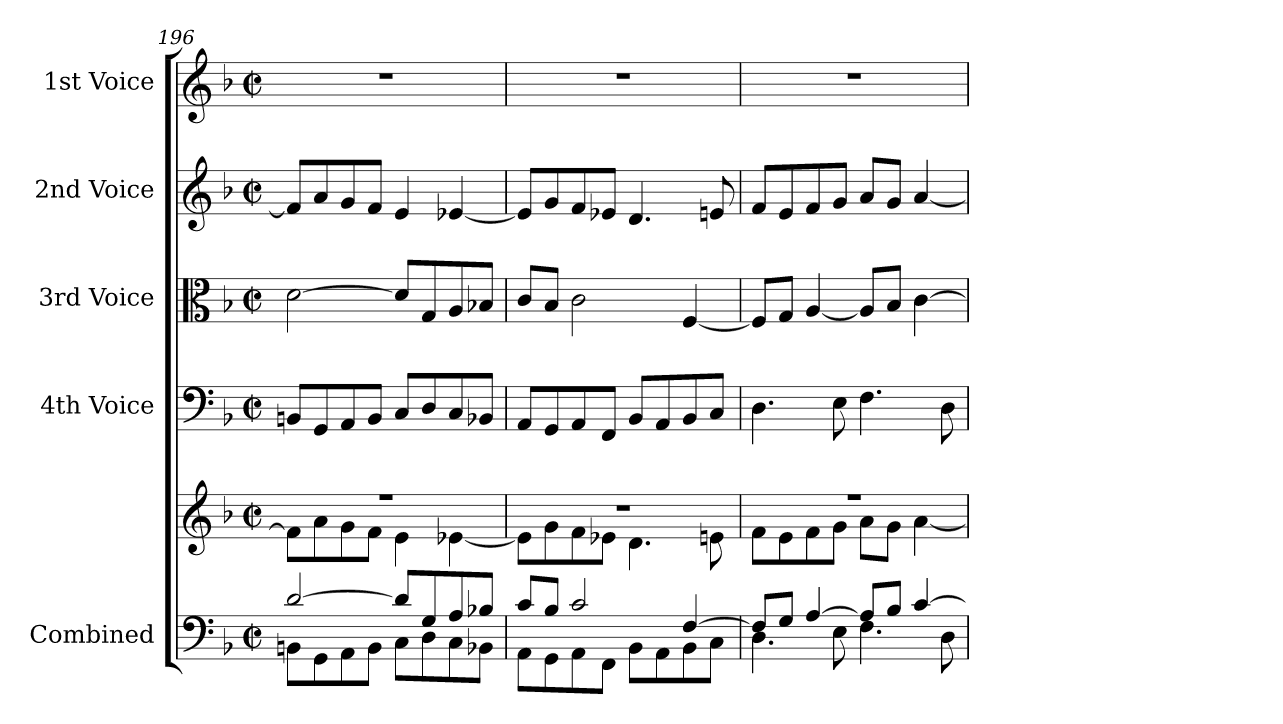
**kern	**kern	**kern	**kern	**kern	**kern
*part5	*part5	*part4	*part3	*part2	*part1
*staff6	*staff5	*staff4	*staff3	*staff2	*staff1
*I"Combined	*	*I"4th Voice	*I"3rd Voice	*I"2nd Voice	*I"1st Voice
!!LO:PB:g=z
*clefF4	*clefG2	*clefF4	*clefC3	*clefG2	*clefG2
*k[b-]	*k[b-]	*k[b-]	*k[b-]	*k[b-]	*k[b-]
*M2/2	*M2/2	*M2/2	*M2/2	*M2/2	*M2/2
*met(c|)	*met(c|)	*met(c|)	*met(c|)	*met(c|)	*met(c|)
=196	=196	=196	=196	=196	=196
*^	*^	*	*	*	*
[2d/	8BBn\L	1r	8f\L]	8BBn/L	[2d\	8f/L]	1r
.	8GG\	.	8a\	8GG/	.	8a/	.
.	8AA\	.	8g\	8AA/	.	8g/	.
.	8BB\J	.	8f\J	8BB/J	.	8f/J	.
8d/L]	8C\L	.	4e\	8C/L	8d/L]	4e/	.
8G/	8D\	.	.	8D/	8G/	.	.
8A/	8C\	.	[4e-X\	8C/	8A/	[4e-X/	.
8B-X/J	8BB-X\J	.	.	8BB-X/J	8B-X/J	.	.
=197	=197	=197	=197	=197	=197	=197	=197
8c/L	8AA\L	1r	8e-\L]	8AA/L	8c/L	8e-/L]	1r
8B-/J	8GG\	.	8g\	8GG/	8B-/J	8g/	.
2c/	8AA\	.	8f\	8AA/	2c\	8f/	.
.	8FF\J	.	8e-X\J	8FF/J	.	8e-X/J	.
.	8BB-\L	.	4.d\	8BB-/L	.	4.d/	.
.	8AA\	.	.	8AA/	.	.	.
[4F/	8BB-\	.	.	8BB-/	[4F/	.	.
.	8C\J	.	8en\	8C/J	.	8en/	.
=198	=198	=198	=198	=198	=198	=198	=198
8F/L]	4.D\	1r	8f\L	4.D\	8F/L]	8f/L	1r
8G/J	.	.	8e\	.	8G/J	8e/	.
[4A/	.	.	8f\	.	[4A/	8f/	.
.	8E\	.	8g\J	8E\	.	8g/J	.
8A/L]	4.F\	.	8a\L	4.F\	8A/L]	8a/L	.
8B-/J	.	.	8g\J	.	8B-/J	8g/J	.
[4c/	.	.	[4a\	.	[4c\	[4a/	.
.	8D\	.	.	8D\	.	.	.
*v	*v	*	*	*	*	*	*
*	*v	*v	*	*	*	*
=	=	=	=	=	=
*-	*-	*-	*-	*-	*-
